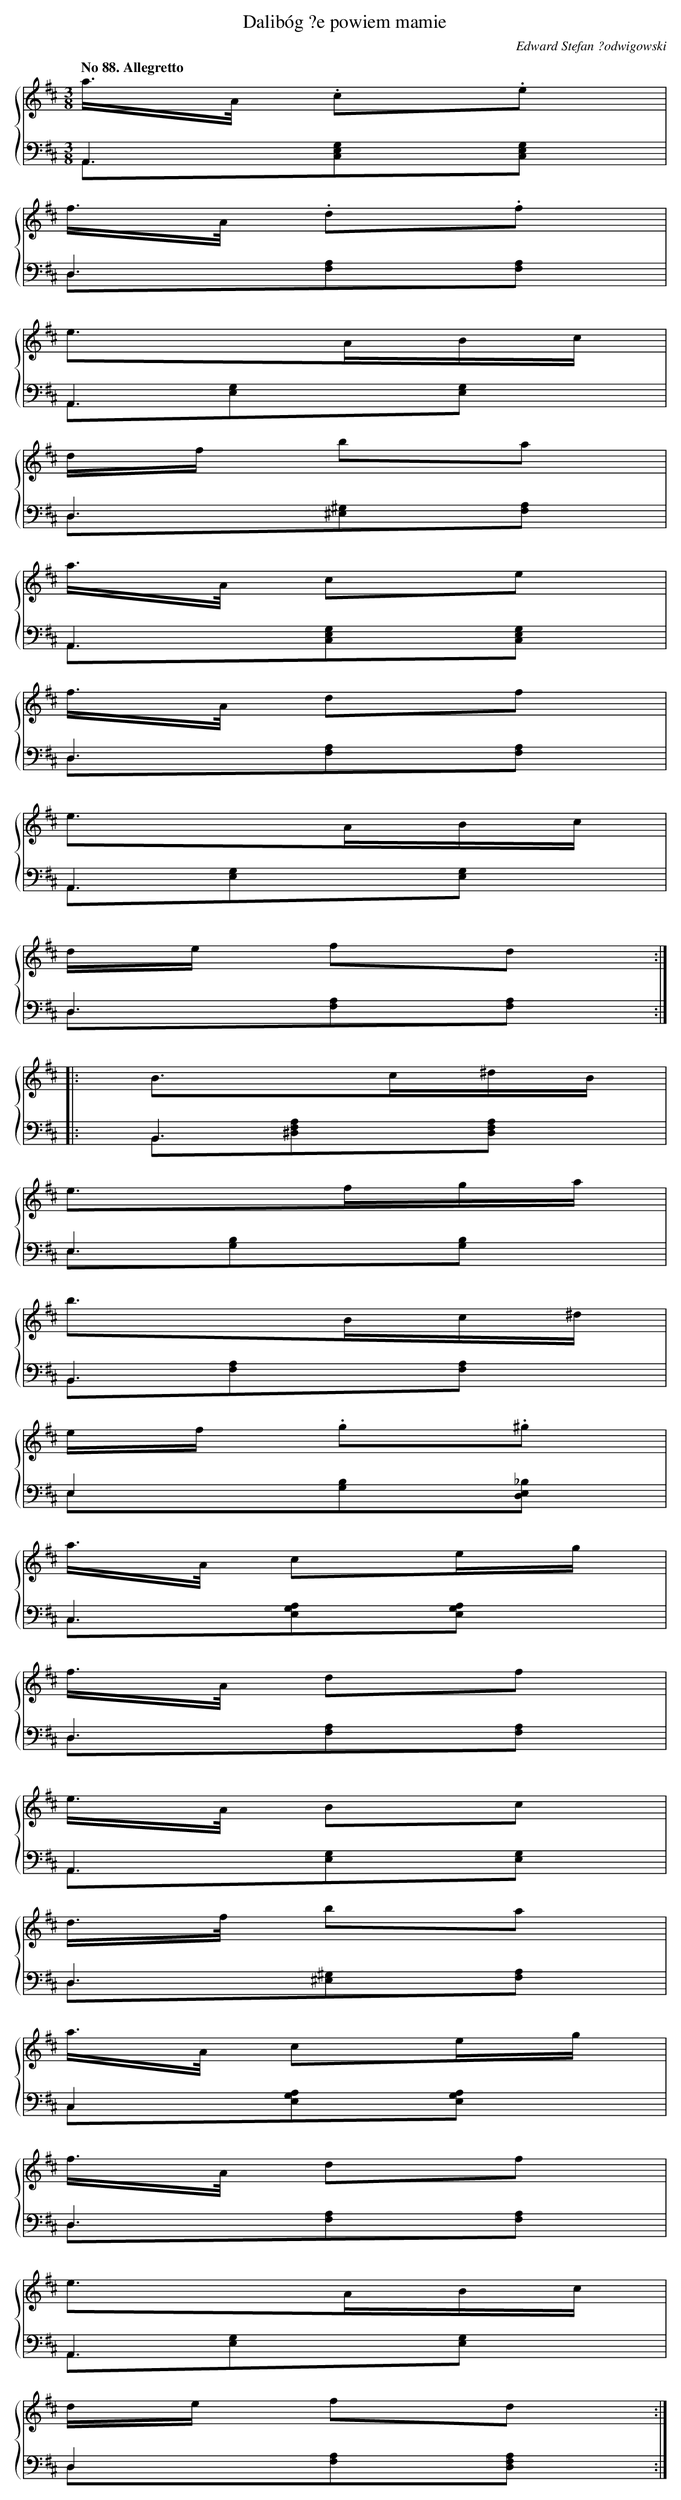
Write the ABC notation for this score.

X:1
T: Dalibóg ?e powiem mamie
C: Edward Stefan ?odwigowski
L: 1/8
M: 3/8
Q: "No 88. Allegretto"
%%staves {1 2}
V: 1 clef=treble
V: 2 clef=bass
K: D
[V:1] a/>A/ .c.e |
[V:2] A,,3 & A,,[G,E,C,][G,E,C,] |
[V:1] f/>A/ .d.f |
[V:2] D,3 & D,[A,F,][A,F,] |
[V:1] e>AB/c/ |
[V:2] A,,3 & A,,[G,E,][G,E,] |
[V:1] d/f/ ba |
[V:2] D,3 & D,[^G,^E,][A,F,] |
[V:1] a/>A/ ce |
[V:2] A,,3 & A,,[G,E,C,][G,E,C,] |
[V:1] f/>A/ df |
[V:2] D,3 & D,[A,F,][A,F,] |
[V:1] e>AB/c/ |
[V:2] A,,3 & A,,[G,E,][G,E,] |
[V:1] d/e/ fd :|]|:
[V:2] D,3 & D,[A,F,][A,F,] :|]|:
[V:1] B>c^d/B/ |
[V:2] B,,3 & B,,[A,F,^D,][A,F,D,] |
[V:1] e>fg/a/ |
[V:2] E,3 & E,[B,G,][B,G,] |
[V:1] b>Bc/^d/ |
[V:2] B,,3 & B,,[A,F,][A,F,] |
[V:1] e/f/ .g.^g |
[V:2] E,2x & E,[B,G,][_B,E,D,] |
[V:1] a/>A/ ce/g/ |
[V:2] C,3 & C,[A,G,E,][A,G,E,] |
[V:1] f/>A/ df |
[V:2] D,3 & D,[A,F,][A,F,] |
[V:1] e/>A/ Bc |
[V:2] A,,3 & A,,[G,E,][G,E,] |
[V:1] d/>f/ ba |
[V:2] D,3 & D,[^G,^E,][A,F,] |
[V:1] a/>A/ ce/g/ |
[V:2] C,2x & C,[A,G,E,][A,G,E,] |
[V:1] f/>A/ df |
[V:2] D,3 & D,[A,F,][A,F,] |
[V:1] e>AB/c/ |
[V:2] A,,3 & A,,[G,E,][G,E,] |
[V:1] d/e/ fd :|]
[V:2] D,2-x & D,[A,F,][A,F,D,] :|]
